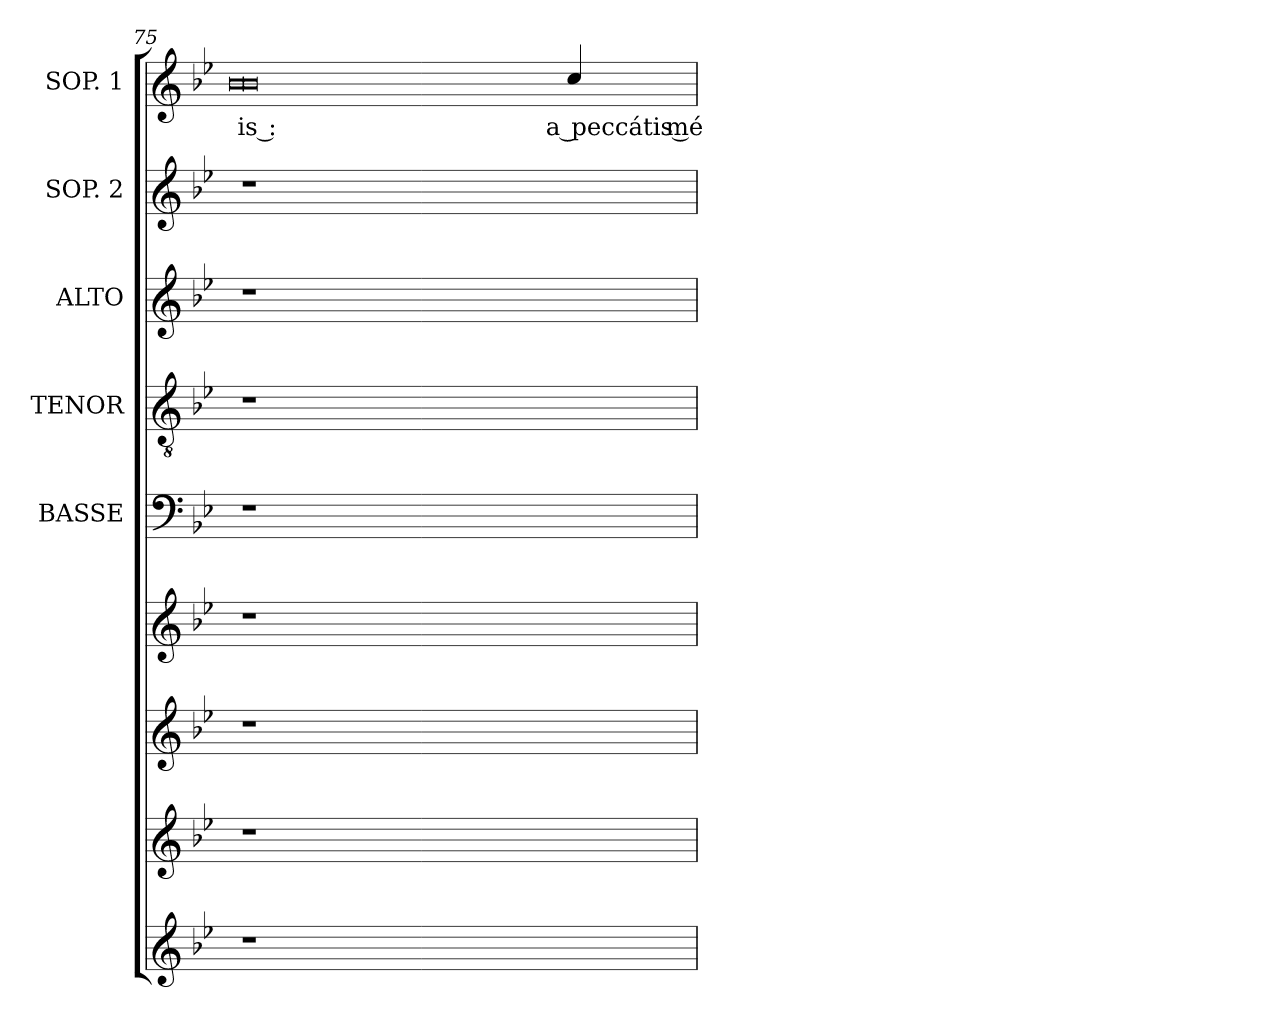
**kern	**kern	**kern	**kern	**kern	**kern	**kern	**kern	**kern	**text
*part9	*part8	*part7	*part6	*part5	*part4	*part3	*part2	*part1	*part1
*staff9	*staff8	*staff7	*staff6	*staff5	*staff4	*staff3	*staff2	*staff1	*staff1
*	*	*	*	*I"BASSE	*I"TENOR	*I"ALTO	*I"SOP. 2	*I"SOP. 1	*
*	*	*	*	*I'BAS.	*I'TEN.	*I'ALT.	*I'SOP. 2	*I'SOP. 1	*
!!LO:PB:g=z
*clefG2	*clefG2	*clefG2	*clefG2	*clefF4	*clefGv2	*clefG2	*clefG2	*clefG2	*
*k[b-e-]	*k[b-e-]	*k[b-e-]	*k[b-e-]	*k[b-e-]	*k[b-e-]	*k[b-e-]	*k[b-e-]	*k[b-e-]	*
*B-:	*B-:	*B-:	*B-:	*B-:	*B-:	*B-:	*B-:	*B-:	*
=75	=75	=75	=75	=75	=75	=75	=75	=75	=75
!	!	!	!	!	!	!	!	!	!LO:LY:b
1r	1r	1r	1r	1r	1r	1r	1r	0b- 0b-	is :
0.ryy	0.ryy	0.ryy	0.ryy	0.ryy	0.ryy	0.ryy	0.ryy	.	.
.	.	.	.	.	.	.	.	1..ryy	.
!	!	!	!	!	!	!	!	!	!LO:LY:b:rj
.	.	.	.	.	.	.	.	4cc/	a peccátis mé
=	=	=	=	=	=	=	=	=	=
*-	*-	*-	*-	*-	*-	*-	*-	*-	*-
